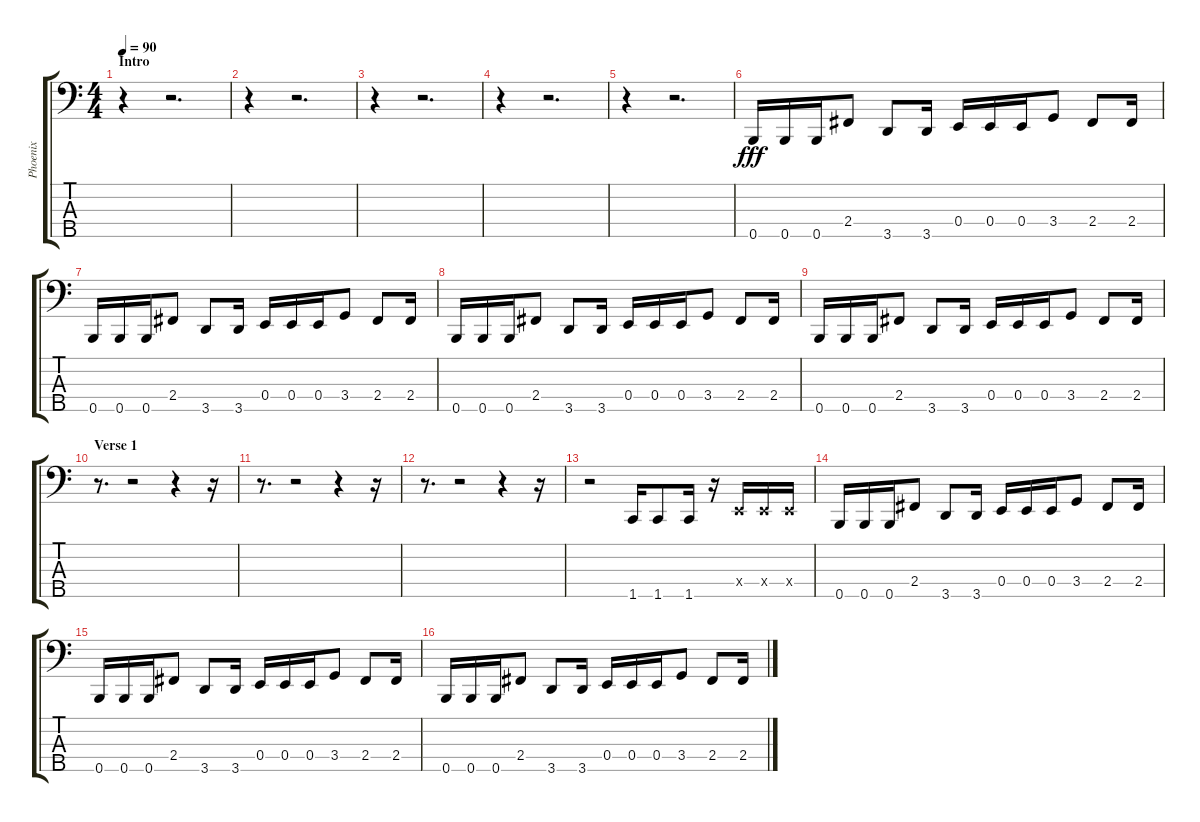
\track ("Phoenix" "Phoenix") {instrument electricbasspick}
\staff {score tabs}
\tuning (G2 D2 A1 E1 B0) {hide}
\ts (4 4)
\section ("" "Intro")
\tempo 90
\clef f4
\ks c
r.4{dy fff instrument electricbasspick} r.2{d} |
r.4 r.2{d} |
r.4 r.2{d} |
r.4 r.2{d} |
r.4 r.2{d} |
0.5.16 0.5.16 0.5.16 2.4.8 3.5.8 3.5.16 0.4.16 0.4.16 0.4.16 3.4.8 2.4.8 2.4.16 |
0.5.16 0.5.16 0.5.16 2.4.8 3.5.8 3.5.16 0.4.16 0.4.16 0.4.16 3.4.8 2.4.8 2.4.16 |
0.5.16 0.5.16 0.5.16 2.4.8 3.5.8 3.5.16 0.4.16 0.4.16 0.4.16 3.4.8 2.4.8 2.4.16 |
0.5.16 0.5.16 0.5.16 2.4.8 3.5.8 3.5.16 0.4.16 0.4.16 0.4.16 3.4.8 2.4.8 2.4.16 |
\section ("" "Verse 1")
r.8{d} r.2 r.4 r.16 |
r.8{d} r.2 r.4 r.16 |
r.8{d} r.2 r.4 r.16 |
r.2 1.5.16 1.5.8 1.5.16 r.16 0.4{x}.16 0.4{x}.16 0.4{x}.16 |
0.5.16 0.5.16 0.5.16 2.4.8 3.5.8 3.5.16 0.4.16 0.4.16 0.4.16 3.4.8 2.4.8 2.4.16 |
0.5.16 0.5.16 0.5.16 2.4.8 3.5.8 3.5.16 0.4.16 0.4.16 0.4.16 3.4.8 2.4.8 2.4.16 |
0.5.16 0.5.16 0.5.16 2.4.8 3.5.8 3.5.16 0.4.16 0.4.16 0.4.16 3.4.8 2.4.8 2.4.16
